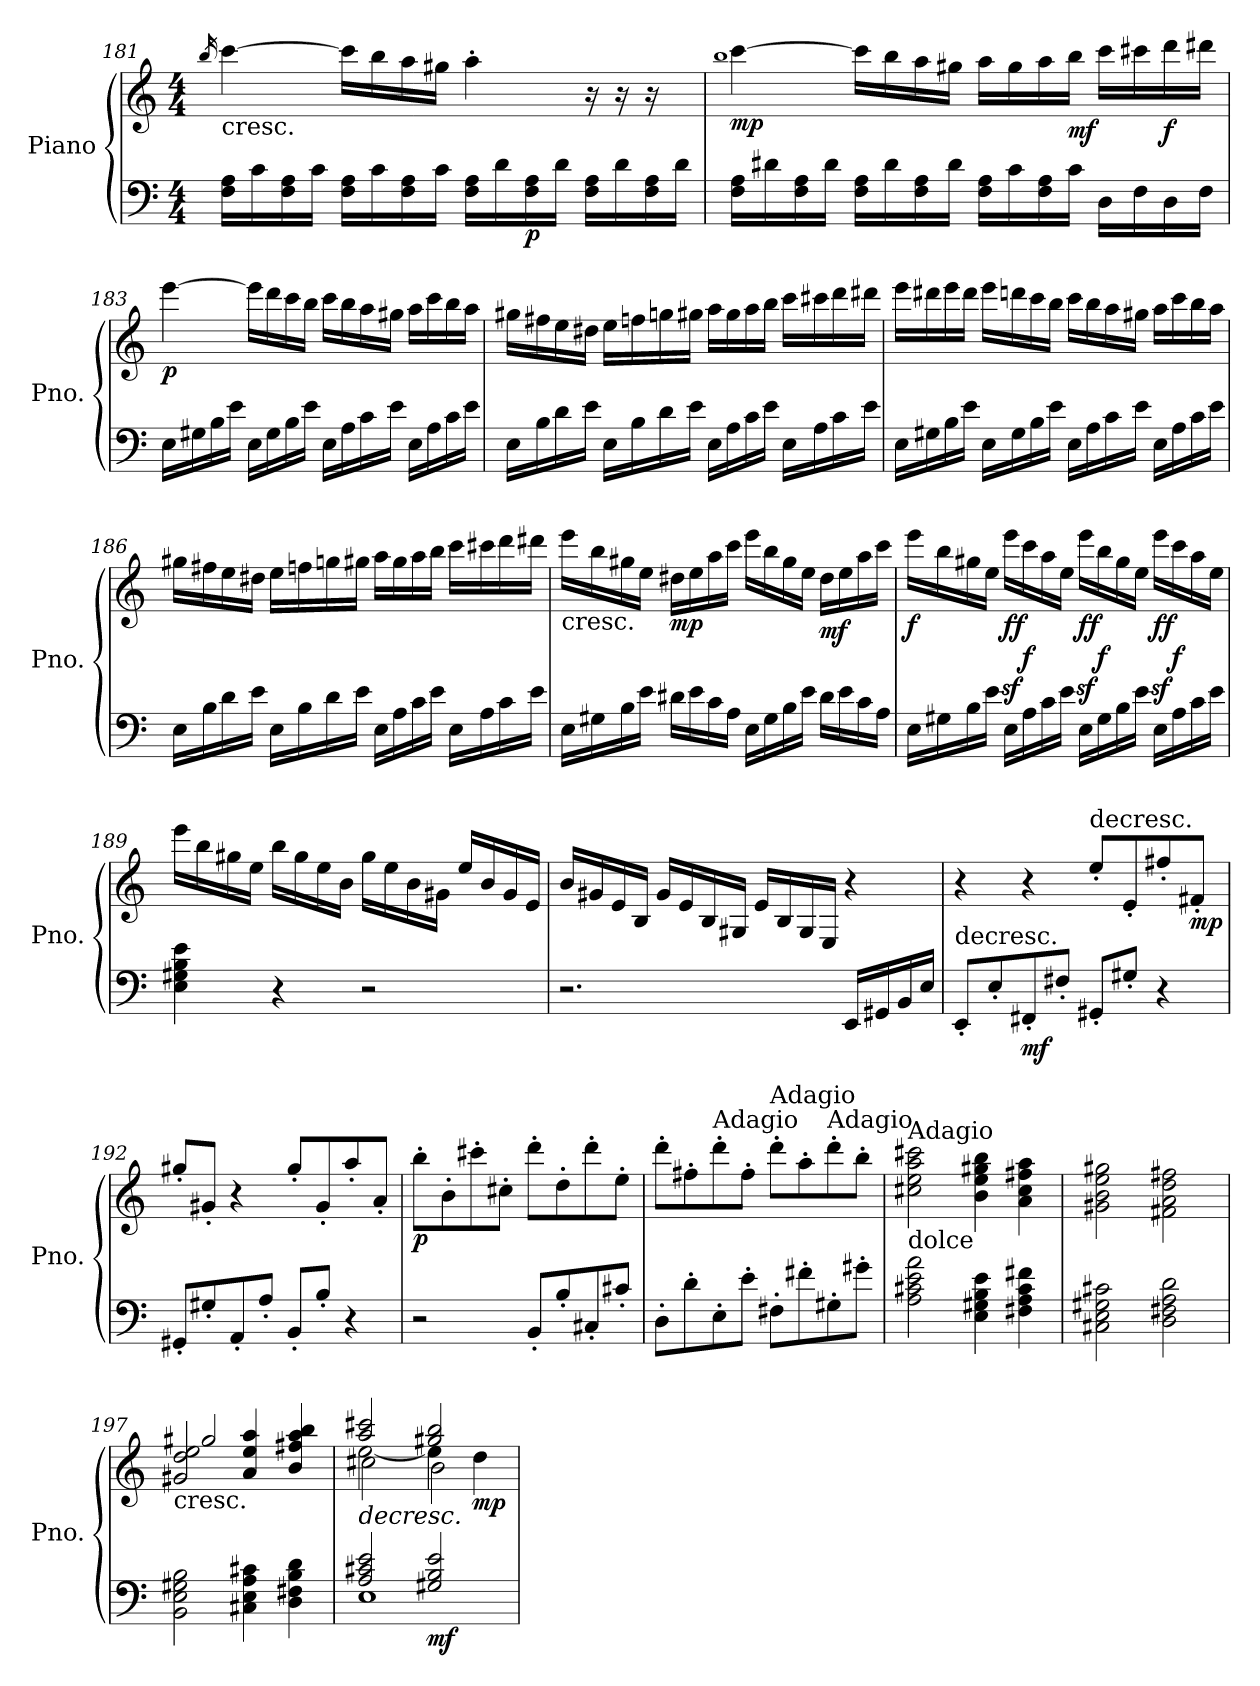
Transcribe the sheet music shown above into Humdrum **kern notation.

**kern	**kern	**dynam
*part1	*part1	*part1
*staff2	*staff1	*staff1/2
*I"Piano	*	*
*I'Pno.	*	*
*clefF4	*clefG2	*
*k[]	*k[]	*
*C:	*C:	*
*M4/4	*M4/4	*
=181	=181	=181
.	16qbb/	.
!	!LO:TX:b:t=cresc.	!
16F\ 16A\LL	[4ccc\	.
16c\	.	.
16F\ 16A\	.	.
16c\JJ	.	.
16F\ 16A\LL	16ccc\LL]	.
16c\	16bb\	.
16F\ 16A\	16aa\	.
16c\JJ	16gg#X\JJ	.
16F\ 16A\LL	4aa'\	.
16d\	.	.
!	!	!LO:DY:b=2
16F\ 16A\	.	p
16d\JJ	.	.
16F\ 16A\LL	16r	.
16d\	16r	.
16F\ 16A\	16r	.
16d\JJ	16bb\yy	.
!!LO:PB:g=z
=182	=182	=182
.	1qbb	.
!	!	!LO:DY:b
16F\ 16A\LL	[4ccc\	mp
16d#X\	.	.
16F\ 16A\	.	.
16d#\JJ	.	.
16F\ 16A\LL	16ccc\LL]	.
16d#\	16bb\	.
16F\ 16A\	16aa\	.
16d#\JJ	16gg#X\JJ	.
16F\ 16A\LL	16aa\LL	.
16c\	16gg#\	.
16F\ 16A\	16aa\	.
!	!	!LO:DY:b
16c\JJ	16bb\JJ	mf
16D\LL	16ccc\LL	.
16F\	16ccc#X\	.
!	!	!LO:DY:b
16D\	16ddd\	f
16F\JJ	16ddd#X\JJ	.
=183	=183	=183
!	!	!LO:DY:b
16E\LL	[4eee\	p
16G#X\	.	.
16B\	.	.
16e\JJ	.	.
16E\LL	16eee\LL]	.
16G#\	16ddd\	.
16B\	16ccc\	.
16e\JJ	16bb\JJ	.
16E\LL	16ccc\LL	.
16A\	16bb\	.
16c\	16aa\	.
16e\JJ	16gg#X\JJ	.
16E\LL	16aa\LL	.
16A\	16ccc\	.
16c\	16bb\	.
16e\JJ	16aa\JJ	.
!!LO:LB:g=z
=184	=184	=184
16E\LL	16gg#X\LL	.
16B\	16ff#X\	.
16d\	16ee\	.
16e\JJ	16dd#X\JJ	.
16E\LL	16ee\LL	.
16B\	16ffn\	.
16d\	16ggn\	.
16e\JJ	16gg#X\JJ	.
16E\LL	16aa\LL	.
16A\	16gg#\	.
16c\	16aa\	.
16e\JJ	16bb\JJ	.
16E\LL	16ccc\LL	.
16A\	16ccc#X\	.
16c\	16ddd\	.
16e\JJ	16ddd#X\JJ	.
=185	=185	=185
16E\LL	16eee\LL	.
16G#X\	16ddd#X\	.
16B\	16eee\	.
16e\JJ	16ddd#\JJ	.
16E\LL	16eee\LL	.
16G#\	16dddn\	.
16B\	16ccc\	.
16e\JJ	16bb\JJ	.
16E\LL	16ccc\LL	.
16A\	16bb\	.
16c\	16aa\	.
16e\JJ	16gg#X\JJ	.
16E\LL	16aa\LL	.
16A\	16ccc\	.
16c\	16bb\	.
16e\JJ	16aa\JJ	.
!!LO:LB:g=z
=186	=186	=186
16E\LL	16gg#X\LL	.
16B\	16ff#X\	.
16d\	16ee\	.
16e\JJ	16dd#X\JJ	.
16E\LL	16ee\LL	.
16B\	16ffn\	.
16d\	16ggn\	.
16e\JJ	16gg#X\JJ	.
16E\LL	16aa\LL	.
16A\	16gg#\	.
16c\	16aa\	.
16e\JJ	16bb\JJ	.
16E\LL	16ccc\LL	.
16A\	16ccc#X\	.
16c\	16ddd\	.
16e\JJ	16ddd#X\JJ	.
=187	=187	=187
!	!LO:TX:b:t=cresc.	!
16E\LL	16eee\LL	.
16G#X\	16bb\	.
16B\	16gg#X\	.
16e\JJ	16ee\JJ	.
!	!	!LO:DY:b
16d#X\LL	16dd#X\LL	mp
16e\	16ee\	.
16c\	16aa\	.
16A\JJ	16ccc\JJ	.
16E\LL	16eee\LL	.
16G#\	16bb\	.
16B\	16gg#\	.
16e\JJ	16ee\JJ	.
!	!	!LO:DY:b
16d#\LL	16dd#\LL	mf
16e\	16ee\	.
16c\	16aa\	.
16A\JJ	16ccc\JJ	.
!!LO:LB:g=z
=188	=188	=188
!	!	!LO:DY:b
16E\LL	16eee\LL	f
16G#X\	16bb\	.
16B\	16gg#X\	.
16e\JJ	16ee\JJ	.
!	!	!LO:DY:b
16E\LL	16eeez<\LL	ff
!	!	!LO:DY:b
16A\	16ccc\	f
16c\	16aa\	.
16e\JJ	16ee\JJ	.
!	!	!LO:DY:b
16E\LL	16eeez<\LL	ff
!	!	!LO:DY:b
16G#\	16bb\	f
16B\	16gg#\	.
16e\JJ	16ee\JJ	.
!	!	!LO:DY:b
16E\LL	16eeez<\LL	ff
!	!	!LO:DY:b
16A\	16ccc\	f
16c\	16aa\	.
16e\JJ	16ee\JJ	.
=189	=189	=189
4E\ 4G#X\ 4B\ 4e\	16eee\LL	.
.	16bb\	.
.	16gg#X\	.
.	16ee\JJ	.
4r	16bb\LL	.
.	16gg#\	.
.	16ee\	.
.	16b\JJ	.
2r	16gg#\LL	.
.	16ee\	.
.	16b\	.
.	16g#X\JJ	.
.	16ee/LL	.
.	16b/	.
.	16g#/	.
.	16e/JJ	.
!!LO:LB:g=z
=190	=190	=190
2.r	16b/LL	.
.	16g#X/	.
.	16e/	.
.	16B/JJ	.
.	16g#/LL	.
.	16e/	.
.	16B/	.
.	16G#X/JJ	.
.	16e/LL	.
.	16B/	.
.	16G#/	.
.	16E/JJ	.
16EE/LL	4r	.
16GG#X/	.	.
16BB/	.	.
16E/JJ	.	.
=191	=191	=191
!LO:TX:a:t=decresc.	!	!
8EE'/L	4r	.
8E'/	.	.
!	!	!LO:DY:b=2
8FF#X'/	4r	mf
8F#X'/J	.	.
!	!LO:TX:a:t=decresc.	!
8GG#X'/L	8ee'/L	.
8G#X'/J	8e'/	.
4r	8ff#X'/	.
!	!	!LO:DY:b
.	8f#X'/J	mp
=192	=192	=192
8GG#X'/L	8gg#X'/L	.
8G#X'/	8g#X'/J	.
8AA'/	4r	.
8A'/J	.	.
8BB'/L	8gg#'/L	.
8B'/J	8g#'/	.
4r	8aa'/	.
.	8a'/J	.
!!LO:PB:g=z
=193	=193	=193
!	!	!LO:DY:b
2r	8bb'\L	p
.	8b'\	.
.	8ccc#X'\	.
.	8cc#X'\J	.
8BB'/L	8ddd'\L	.
8B'/	8dd'\	.
8C#X'/	8ddd'\	.
8c#X'/J	8ee'\J	.
=194	=194	=194
8D'\L	8ddd'\L	.
8d'\	8ff#X'\	.
!	!LO:TX:a:t=Adagio	!
8E'\	8ddd'\	.
8e'\J	8ff#'\J	.
!	!LO:TX:a:t=Adagio	!
8F#X'\L	8ddd'\L	.
8f#X'\	8aa'\	.
!	!LO:TX:a:t=Adagio	!
8G#X'\	8ddd'\	.
8g#X'\J	8bb'\J	.
=195	=195	=195
!	!LO:TX:a:t=Adagio	!
!	!LO:TX:b:t=dolce	!
2A\ 2c#X\ 2e\ 2a\	2cc#X\ 2ee\ 2aa\ 2ccc#X\	.
4E\ 4G#X\ 4B\ 4e\	4b\ 4ee\ 4gg#X\ 4bb\	.
4F#X\ 4A\ 4c#\ 4f#X\	4a\ 4cc#\ 4ff#X\ 4aa\	.
=196	=196	=196
2C#X\ 2E\ 2G#X\ 2c#X\	2g#X\ 2b\ 2ee\ 2gg#X\	.
2D\ 2F#X\ 2A\ 2d\	2f#X\ 2a\ 2dd\ 2ff#X\	.
=197	=197	=197
*	*^	*
!	!LO:TX:b:t=cresc.	!	!
2BB\ 2E\ 2G#X\ 2B\	2g#X/ 2dd/ 2ee/	2gg#X/	.
4C#X\ 4E\ 4A\ 4c#X\	4a/ 4ee/ 4aa/	2ryy	.
4D\ 4F#X\ 4B\ 4d\	4b/ 4ff#X/ 4aa/ 4bb/	.	.
*	*v	*v	*
!!LO:LB:g=z
=198	=198	=198
*^	*	*
!	!	!	!LO:HP:b
*	*	*^	*
*	*	*	*^	*
!	!	!	!	!	!LO:DY:n=1:b
!	!	!	!	!	!LO:DY:n=2:b
2A/ 2c#X/ 2e/	1E	2aa/ 2ccc#X/	[2ee\	2cc#X\	> f sf
!	!	!	!	!	!LO:DY:n=3:b=2
2G#X/ 2B/ 2e/	.	2gg#X/ 2bb/	4ee\]	2b\	mf
!	!	!	!	!	!LO:DY:n=4:b
.	.	.	4dd\	.	mp
*v	*v	*	*	*	*
*	*v	*v	*v	*
.	.	]
=	=	=
*-	*-	*-
